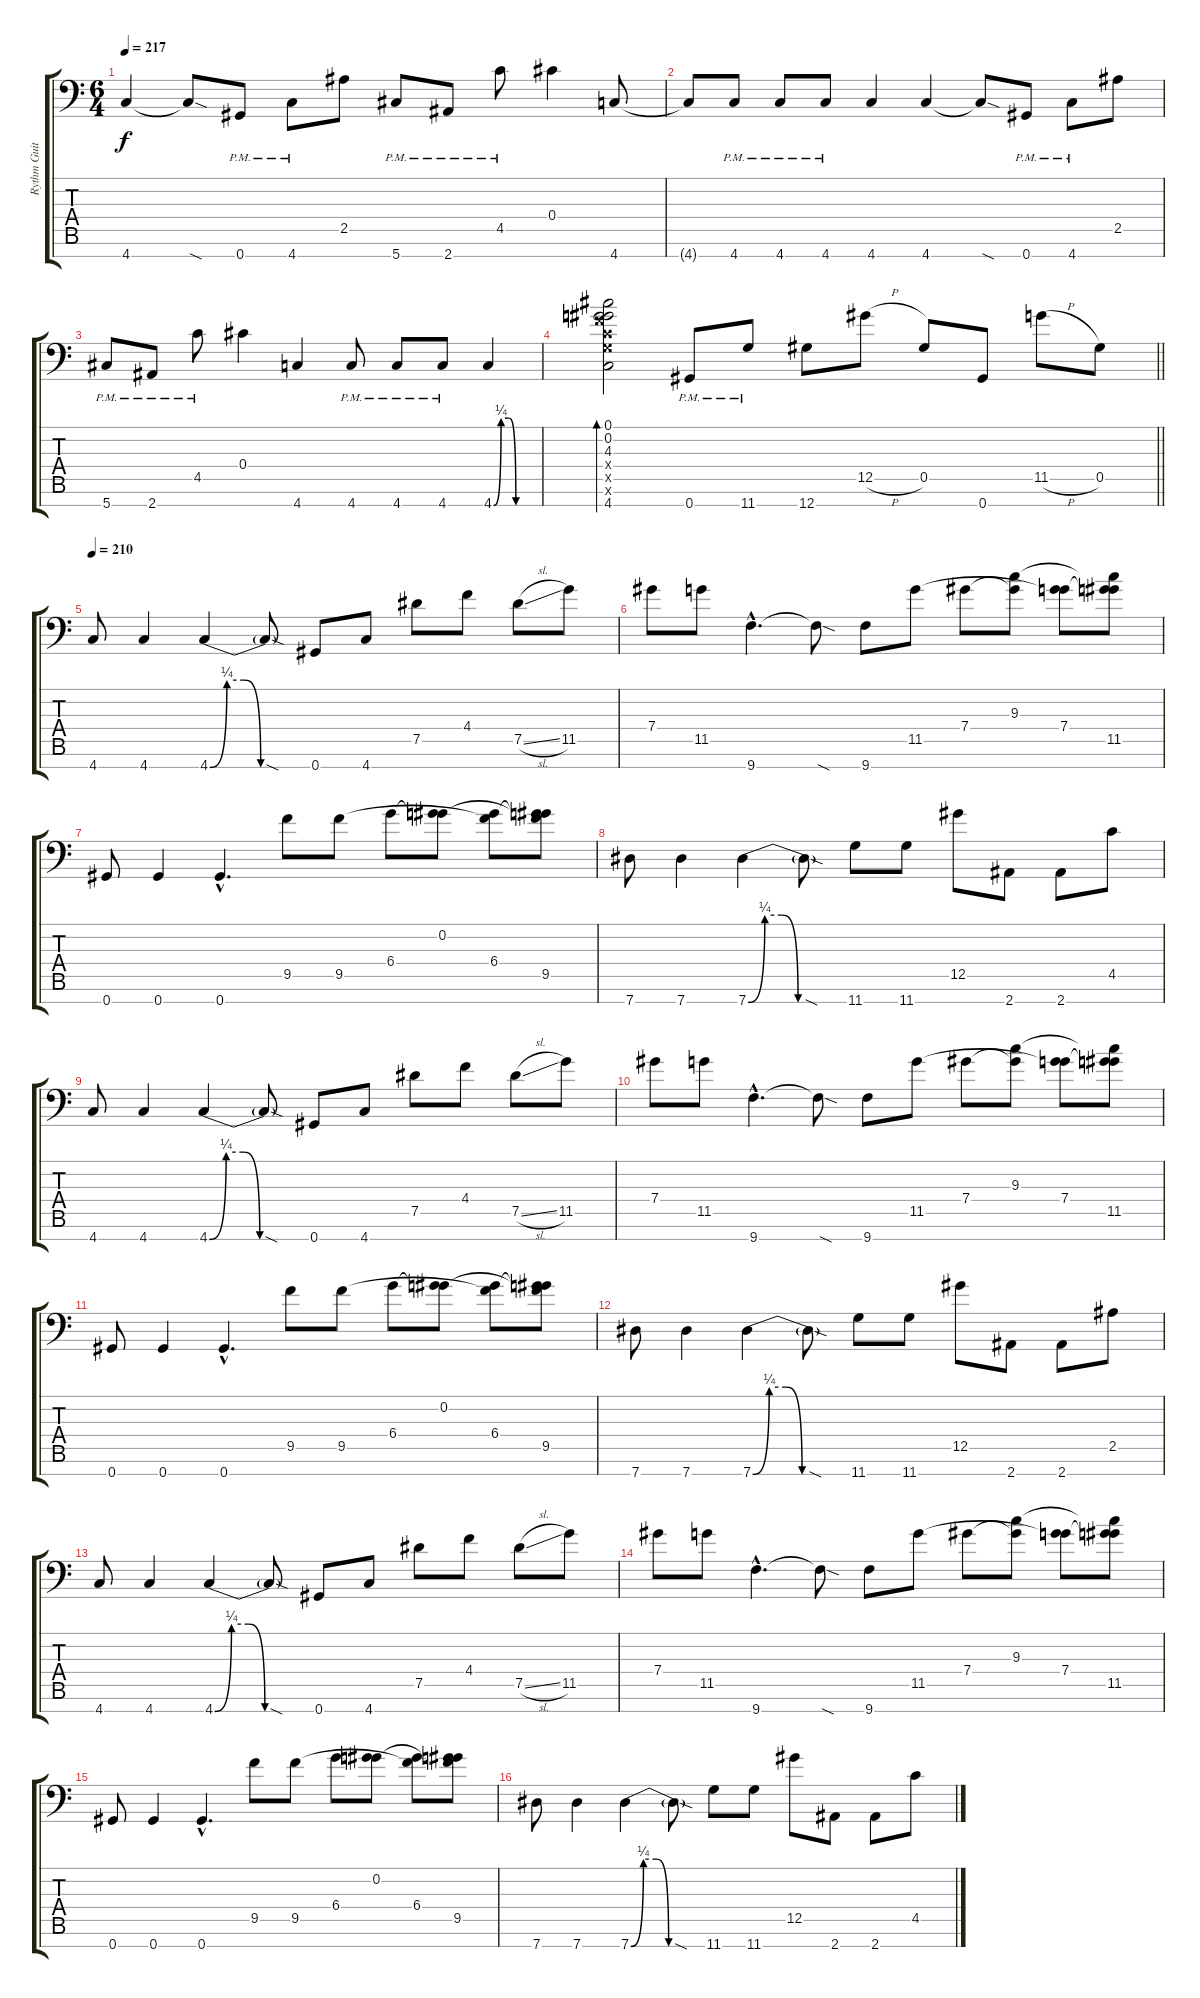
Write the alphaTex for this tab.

\track ("Rythm Guitar #1" "Rythm Guit") {instrument distortionguitar}
\staff {score tabs}
\tuning (Db4 Ab3 Eb3 Db3 Ab2 Eb2 Ab1) {hide}
\ts (6 4)
\tempo 217
\clef f4
\ks c
4.7.4{dy f} 4.7{sod t}.8 0.7{pm}.8 4.7{pm}.8 2.5.8 5.7{pm}.8 2.7{pm}.8 4.5{pm}.8 0.4.4 4.7.8 |
4.7{t}.8 4.7{pm}.8 4.7{pm}.8 4.7{pm}.8 4.7.4 4.7.4 4.7{sod t}.8 0.7{pm}.8 4.7{pm}.8 2.5.8 |
5.7{pm}.8 2.7{pm}.8 4.5{pm}.8 0.4.4 4.7.4 4.7{pm}.8 4.7{pm}.8 4.7{pm}.8 4.7{be (custom 0 0 10 1 20 1 30 0 60 0)}.4 |
\barLineRight lightlight
(0.1 0.2 4.3 4.4{x} 4.5{x} 4.6{x} 4.7).2{bd 60} 0.7{pm}.8 11.7{pm}.8 12.7.8 12.5{h}.8 0.5.8 0.7.8 11.5{h}.8 0.5.8 |
\section ("" "")
\tempo 210
4.7.8 4.7.4 4.7{be (custom 0 0 10 1 20 1 30 0 60 0)}.4 4.7{sod t}.8 0.7.8 4.7.8 7.5.8 4.4.8 7.5{sl}.8 11.5.8 |
7.4.8 11.5.8 9.7{hac}.4{d} 9.7{sod t}.8 9.7.8 11.5.8 7.4.8 (9.3 7.4{t}).8 (7.4 11.5{t}).8 (9.3{t} 7.4{t} 11.5).8 |
0.7.8 0.7.4 0.7{hac}.4{d} 9.5.8 9.5.8 6.4.8 (0.2 6.4{t}).8 (6.4 9.5{t}).8 (0.2{t} 6.4{t} 9.5).8 |
7.7.8 7.7.4 7.7{be (custom 0 0 10 1 20 1 30 0 60 0)}.4 7.7{sod t}.8 11.7.8 11.7.8 12.5.8 2.7.8 2.7.8 4.5.8 |
4.7.8 4.7.4 4.7{be (custom 0 0 10 1 20 1 30 0 60 0)}.4 4.7{sod t}.8 0.7.8 4.7.8 7.5.8 4.4.8 7.5{sl}.8 11.5.8 |
7.4.8 11.5.8 9.7{hac}.4{d} 9.7{sod t}.8 9.7.8 11.5.8 7.4.8 (9.3 7.4{t}).8 (7.4 11.5{t}).8 (9.3{t} 7.4{t} 11.5).8 |
0.7.8 0.7.4 0.7{hac}.4{d} 9.5.8 9.5.8 6.4.8 (0.2 6.4{t}).8 (6.4 9.5{t}).8 (0.2{t} 6.4{t} 9.5).8 |
7.7.8 7.7.4 7.7{be (custom 0 0 10 1 20 1 30 0 60 0)}.4 7.7{sod t}.8 11.7.8 11.7.8 12.5.8 2.7.8 2.7.8 2.5.8 |
4.7.8 4.7.4 4.7{be (custom 0 0 10 1 20 1 30 0 60 0)}.4 4.7{sod t}.8 0.7.8 4.7.8 7.5.8 4.4.8 7.5{sl}.8 11.5.8 |
7.4.8 11.5.8 9.7{hac}.4{d} 9.7{sod t}.8 9.7.8 11.5.8 7.4.8 (9.3 7.4{t}).8 (7.4 11.5{t}).8 (9.3{t} 7.4{t} 11.5).8 |
0.7.8 0.7.4 0.7{hac}.4{d} 9.5.8 9.5.8 6.4.8 (0.2 6.4{t}).8 (6.4 9.5{t}).8 (0.2{t} 6.4{t} 9.5).8 |
7.7.8 7.7.4 7.7{be (custom 0 0 10 1 20 1 30 0 60 0)}.4 7.7{sod t}.8 11.7.8 11.7.8 12.5.8 2.7.8 2.7.8 4.5.8
